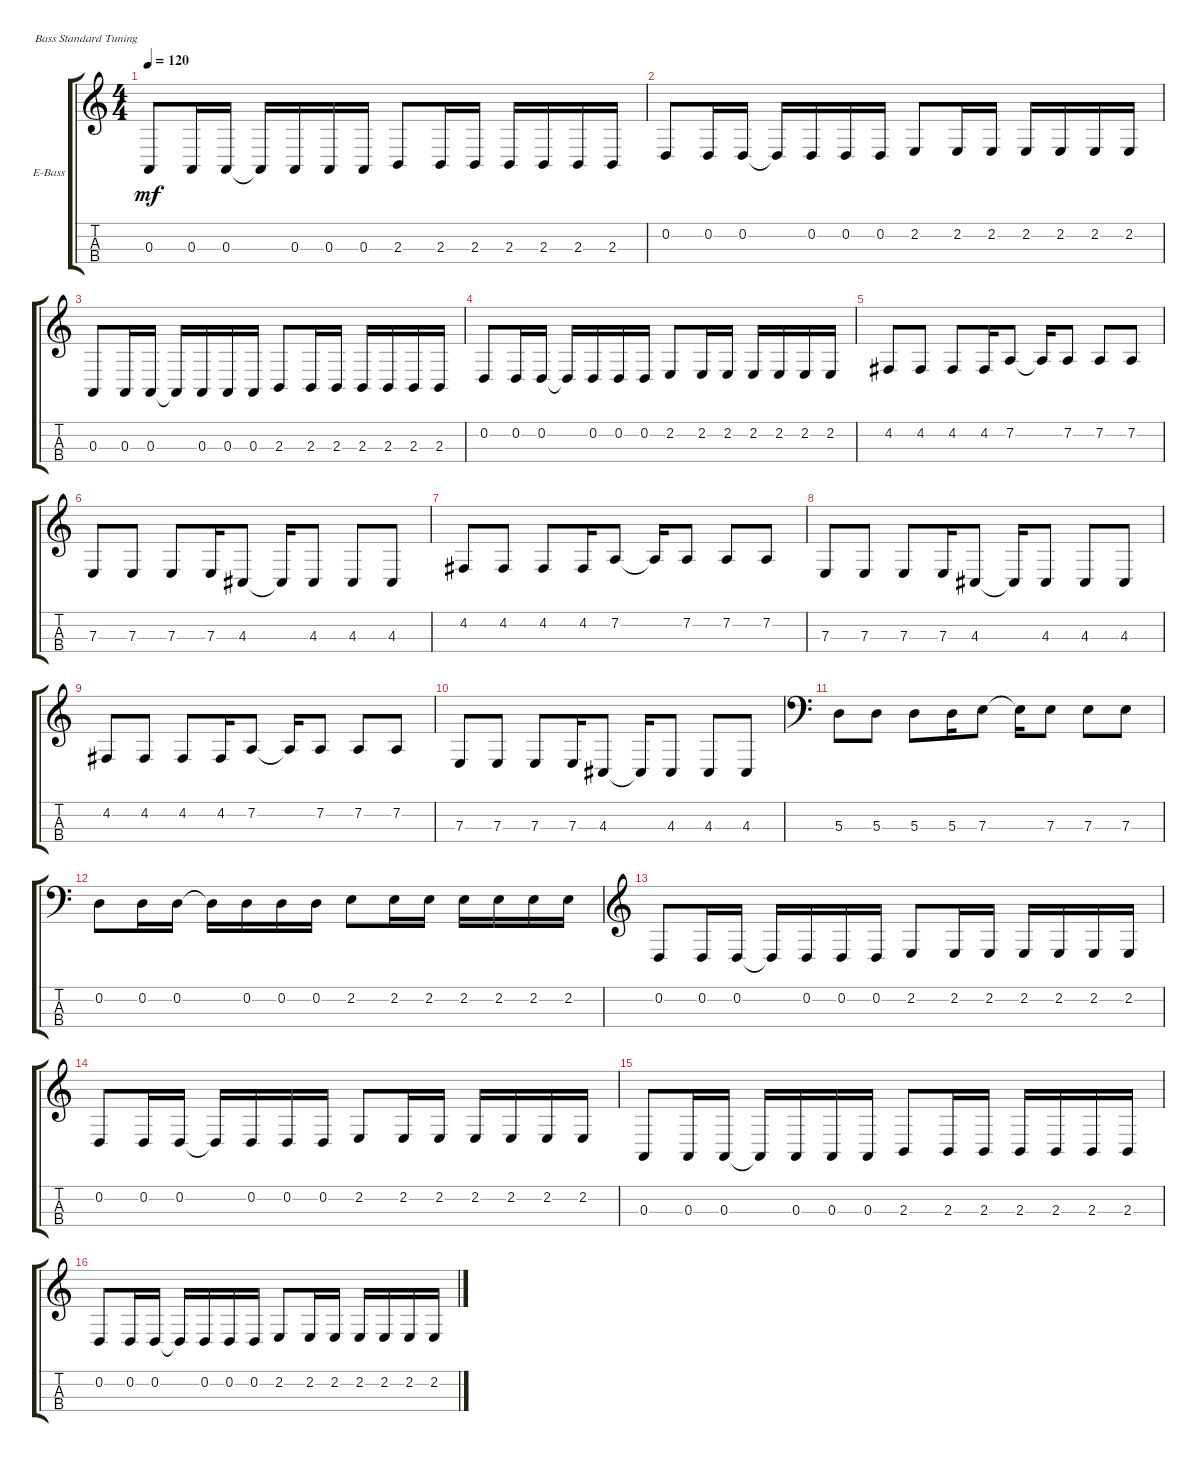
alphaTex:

\defaultSystemsLayout 4
\bracketExtendMode groupsimilarinstruments
\firstSystemTrackNameOrientation horizontal
\otherSystemsTrackNameOrientation horizontal
\track ("Electric Bass" "E-Bass") {instrument electricbassfinger}
\staff {score tabs}
\tuning (G2 D2 A1 E1)
\ts (4 4)
\tempo 120
\clef g2
\ks c
0.3.8{dy mf} 0.3.16 0.3.16 0.3{t}.16 0.3.16 0.3.16 0.3.16 2.3.8 2.3.16 2.3.16 2.3.16 2.3.16 2.3.16 2.3.16 |
0.2.8 0.2.16 0.2.16 0.2{t}.16 0.2.16 0.2.16 0.2.16 2.2.8 2.2.16 2.2.16 2.2.16 2.2.16 2.2.16 2.2.16 |
0.3.8 0.3.16 0.3.16 0.3{t}.16 0.3.16 0.3.16 0.3.16 2.3.8 2.3.16 2.3.16 2.3.16 2.3.16 2.3.16 2.3.16 |
0.2.8 0.2.16 0.2.16 0.2{t}.16 0.2.16 0.2.16 0.2.16 2.2.8 2.2.16 2.2.16 2.2.16 2.2.16 2.2.16 2.2.16 |
4.2.8 4.2.8 4.2.8 4.2.16 7.2.8 7.2{t}.16 7.2.8 7.2.8 7.2.8 |
7.3.8 7.3.8 7.3.8 7.3.16 4.3.8 4.3{t}.16 4.3.8 4.3.8 4.3.8 |
4.2.8 4.2.8 4.2.8 4.2.16 7.2.8 7.2{t}.16 7.2.8 7.2.8 7.2.8 |
7.3.8 7.3.8 7.3.8 7.3.16 4.3.8 4.3{t}.16 4.3.8 4.3.8 4.3.8 |
4.2.8 4.2.8 4.2.8 4.2.16 7.2.8 7.2{t}.16 7.2.8 7.2.8 7.2.8 |
7.3.8 7.3.8 7.3.8 7.3.16 4.3.8 4.3{t}.16 4.3.8 4.3.8 4.3.8 |
\clef f4
5.3.8 5.3.8 5.3.8 5.3.16 7.3.8 7.3{t}.16 7.3.8 7.3.8 7.3.8 |
0.2.8 0.2.16 0.2.16 0.2{t}.16 0.2.16 0.2.16 0.2.16 2.2.8 2.2.16 2.2.16 2.2.16 2.2.16 2.2.16 2.2.16 |
\clef g2
0.2.8 0.2.16 0.2.16 0.2{t}.16 0.2.16 0.2.16 0.2.16 2.2.8 2.2.16 2.2.16 2.2.16 2.2.16 2.2.16 2.2.16 |
0.2.8 0.2.16 0.2.16 0.2{t}.16 0.2.16 0.2.16 0.2.16 2.2.8 2.2.16 2.2.16 2.2.16 2.2.16 2.2.16 2.2.16 |
0.3.8 0.3.16 0.3.16 0.3{t}.16 0.3.16 0.3.16 0.3.16 2.3.8 2.3.16 2.3.16 2.3.16 2.3.16 2.3.16 2.3.16 |
0.2.8 0.2.16 0.2.16 0.2{t}.16 0.2.16 0.2.16 0.2.16 2.2.8 2.2.16 2.2.16 2.2.16 2.2.16 2.2.16 2.2.16
